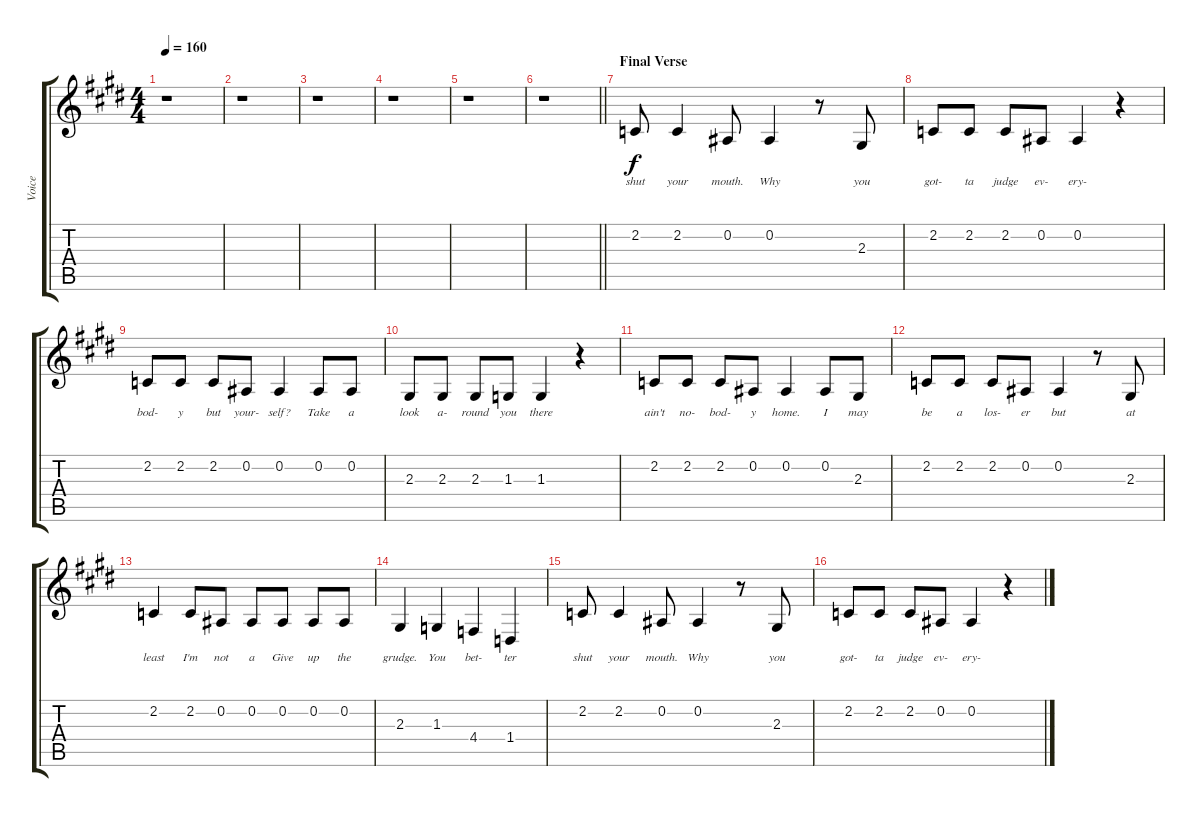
\track ("Voice" "Voice") {instrument lead2sawtooth}
\staff {score tabs}
\tuning (Eb4 Bb3 Gb3 Db3 Ab2 Eb2) {hide}
\ts (4 4)
\tempo 160
\clef g2
\ks e
r.1{dy f} |
r.1 |
r.1 |
r.1 |
r.1 |
\barLineRight lightlight
r.1 |
\section ("" "Final Verse")
2.2.8{lyrics (0 "shut") lyrics (1 "") lyrics (2 "") lyrics (3 "") lyrics (4 "")} 2.2.4{lyrics (0 "your") lyrics (1 "") lyrics (2 "") lyrics (3 "") lyrics (4 "")} 0.2.8{lyrics (0 "mouth.") lyrics (1 "") lyrics (2 "") lyrics (3 "") lyrics (4 "")} 0.2.4{lyrics (0 "Why") lyrics (1 "") lyrics (2 "") lyrics (3 "") lyrics (4 "")} r.8 2.3.8{lyrics (0 "you") lyrics (1 "") lyrics (2 "") lyrics (3 "") lyrics (4 "")} |
2.2.8{lyrics (0 "got-") lyrics (1 "") lyrics (2 "") lyrics (3 "") lyrics (4 "")} 2.2.8{lyrics (0 "ta") lyrics (1 "") lyrics (2 "") lyrics (3 "") lyrics (4 "")} 2.2.8{lyrics (0 "judge") lyrics (1 "") lyrics (2 "") lyrics (3 "") lyrics (4 "")} 0.2.8{lyrics (0 "ev-") lyrics (1 "") lyrics (2 "") lyrics (3 "") lyrics (4 "")} 0.2.4{lyrics (0 "ery-") lyrics (1 "") lyrics (2 "") lyrics (3 "") lyrics (4 "")} r.4 |
2.2.8{lyrics (0 "bod-") lyrics (1 "") lyrics (2 "") lyrics (3 "") lyrics (4 "")} 2.2.8{lyrics (0 "y") lyrics (1 "") lyrics (2 "") lyrics (3 "") lyrics (4 "")} 2.2.8{lyrics (0 "but") lyrics (1 "") lyrics (2 "") lyrics (3 "") lyrics (4 "")} 0.2.8{lyrics (0 "your-") lyrics (1 "") lyrics (2 "") lyrics (3 "") lyrics (4 "")} 0.2.4{lyrics (0 "self?") lyrics (1 "") lyrics (2 "") lyrics (3 "") lyrics (4 "")} 0.2.8{lyrics (0 "Take") lyrics (1 "") lyrics (2 "") lyrics (3 "") lyrics (4 "")} 0.2.8{lyrics (0 "a") lyrics (1 "") lyrics (2 "") lyrics (3 "") lyrics (4 "")} |
2.3.8{lyrics (0 "look") lyrics (1 "") lyrics (2 "") lyrics (3 "") lyrics (4 "")} 2.3.8{lyrics (0 "a-") lyrics (1 "") lyrics (2 "") lyrics (3 "") lyrics (4 "")} 2.3.8{lyrics (0 "round") lyrics (1 "") lyrics (2 "") lyrics (3 "") lyrics (4 "")} 1.3.8{lyrics (0 "you") lyrics (1 "") lyrics (2 "") lyrics (3 "") lyrics (4 "")} 1.3.4{lyrics (0 "there") lyrics (1 "") lyrics (2 "") lyrics (3 "") lyrics (4 "")} r.4 |
2.2.8{lyrics (0 "ain't") lyrics (1 "") lyrics (2 "") lyrics (3 "") lyrics (4 "")} 2.2.8{lyrics (0 "no-") lyrics (1 "") lyrics (2 "") lyrics (3 "") lyrics (4 "")} 2.2.8{lyrics (0 "bod-") lyrics (1 "") lyrics (2 "") lyrics (3 "") lyrics (4 "")} 0.2.8{lyrics (0 "y") lyrics (1 "") lyrics (2 "") lyrics (3 "") lyrics (4 "")} 0.2.4{lyrics (0 "home.") lyrics (1 "") lyrics (2 "") lyrics (3 "") lyrics (4 "")} 0.2.8{lyrics (0 "I") lyrics (1 "") lyrics (2 "") lyrics (3 "") lyrics (4 "")} 2.3.8{lyrics (0 "may") lyrics (1 "") lyrics (2 "") lyrics (3 "") lyrics (4 "")} |
2.2.8{lyrics (0 "be") lyrics (1 "") lyrics (2 "") lyrics (3 "") lyrics (4 "")} 2.2.8{lyrics (0 "a") lyrics (1 "") lyrics (2 "") lyrics (3 "") lyrics (4 "")} 2.2.8{lyrics (0 "los-") lyrics (1 "") lyrics (2 "") lyrics (3 "") lyrics (4 "")} 0.2.8{lyrics (0 "er") lyrics (1 "") lyrics (2 "") lyrics (3 "") lyrics (4 "")} 0.2.4{lyrics (0 "but") lyrics (1 "") lyrics (2 "") lyrics (3 "") lyrics (4 "")} r.8 2.3.8{lyrics (0 "at") lyrics (1 "") lyrics (2 "") lyrics (3 "") lyrics (4 "")} |
2.2.4{lyrics (0 "least") lyrics (1 "") lyrics (2 "") lyrics (3 "") lyrics (4 "")} 2.2.8{lyrics (0 "I'm") lyrics (1 "") lyrics (2 "") lyrics (3 "") lyrics (4 "")} 0.2.8{lyrics (0 "not") lyrics (1 "") lyrics (2 "") lyrics (3 "") lyrics (4 "")} 0.2.8{lyrics (0 "a") lyrics (1 "") lyrics (2 "") lyrics (3 "") lyrics (4 "")} 0.2.8{lyrics (0 "Give") lyrics (1 "") lyrics (2 "") lyrics (3 "") lyrics (4 "")} 0.2.8{lyrics (0 "up") lyrics (1 "") lyrics (2 "") lyrics (3 "") lyrics (4 "")} 0.2.8{lyrics (0 "the") lyrics (1 "") lyrics (2 "") lyrics (3 "") lyrics (4 "")} |
2.3.4{lyrics (0 "grudge.") lyrics (1 "") lyrics (2 "") lyrics (3 "") lyrics (4 "")} 1.3.4{lyrics (0 "You") lyrics (1 "") lyrics (2 "") lyrics (3 "") lyrics (4 "")} 4.4.4{lyrics (0 "bet-") lyrics (1 "") lyrics (2 "") lyrics (3 "") lyrics (4 "")} 1.4.4{lyrics (0 "ter") lyrics (1 "") lyrics (2 "") lyrics (3 "") lyrics (4 "")} |
2.2.8{lyrics (0 "shut") lyrics (1 "") lyrics (2 "") lyrics (3 "") lyrics (4 "")} 2.2.4{lyrics (0 "your") lyrics (1 "") lyrics (2 "") lyrics (3 "") lyrics (4 "")} 0.2.8{lyrics (0 "mouth.") lyrics (1 "") lyrics (2 "") lyrics (3 "") lyrics (4 "")} 0.2.4{lyrics (0 "Why") lyrics (1 "") lyrics (2 "") lyrics (3 "") lyrics (4 "")} r.8 2.3.8{lyrics (0 "you") lyrics (1 "") lyrics (2 "") lyrics (3 "") lyrics (4 "")} |
2.2.8{lyrics (0 "got-") lyrics (1 "") lyrics (2 "") lyrics (3 "") lyrics (4 "")} 2.2.8{lyrics (0 "ta") lyrics (1 "") lyrics (2 "") lyrics (3 "") lyrics (4 "")} 2.2.8{lyrics (0 "judge") lyrics (1 "") lyrics (2 "") lyrics (3 "") lyrics (4 "")} 0.2.8{lyrics (0 "ev-") lyrics (1 "") lyrics (2 "") lyrics (3 "") lyrics (4 "")} 0.2.4{lyrics (0 "ery-") lyrics (1 "") lyrics (2 "") lyrics (3 "") lyrics (4 "")} r.4
